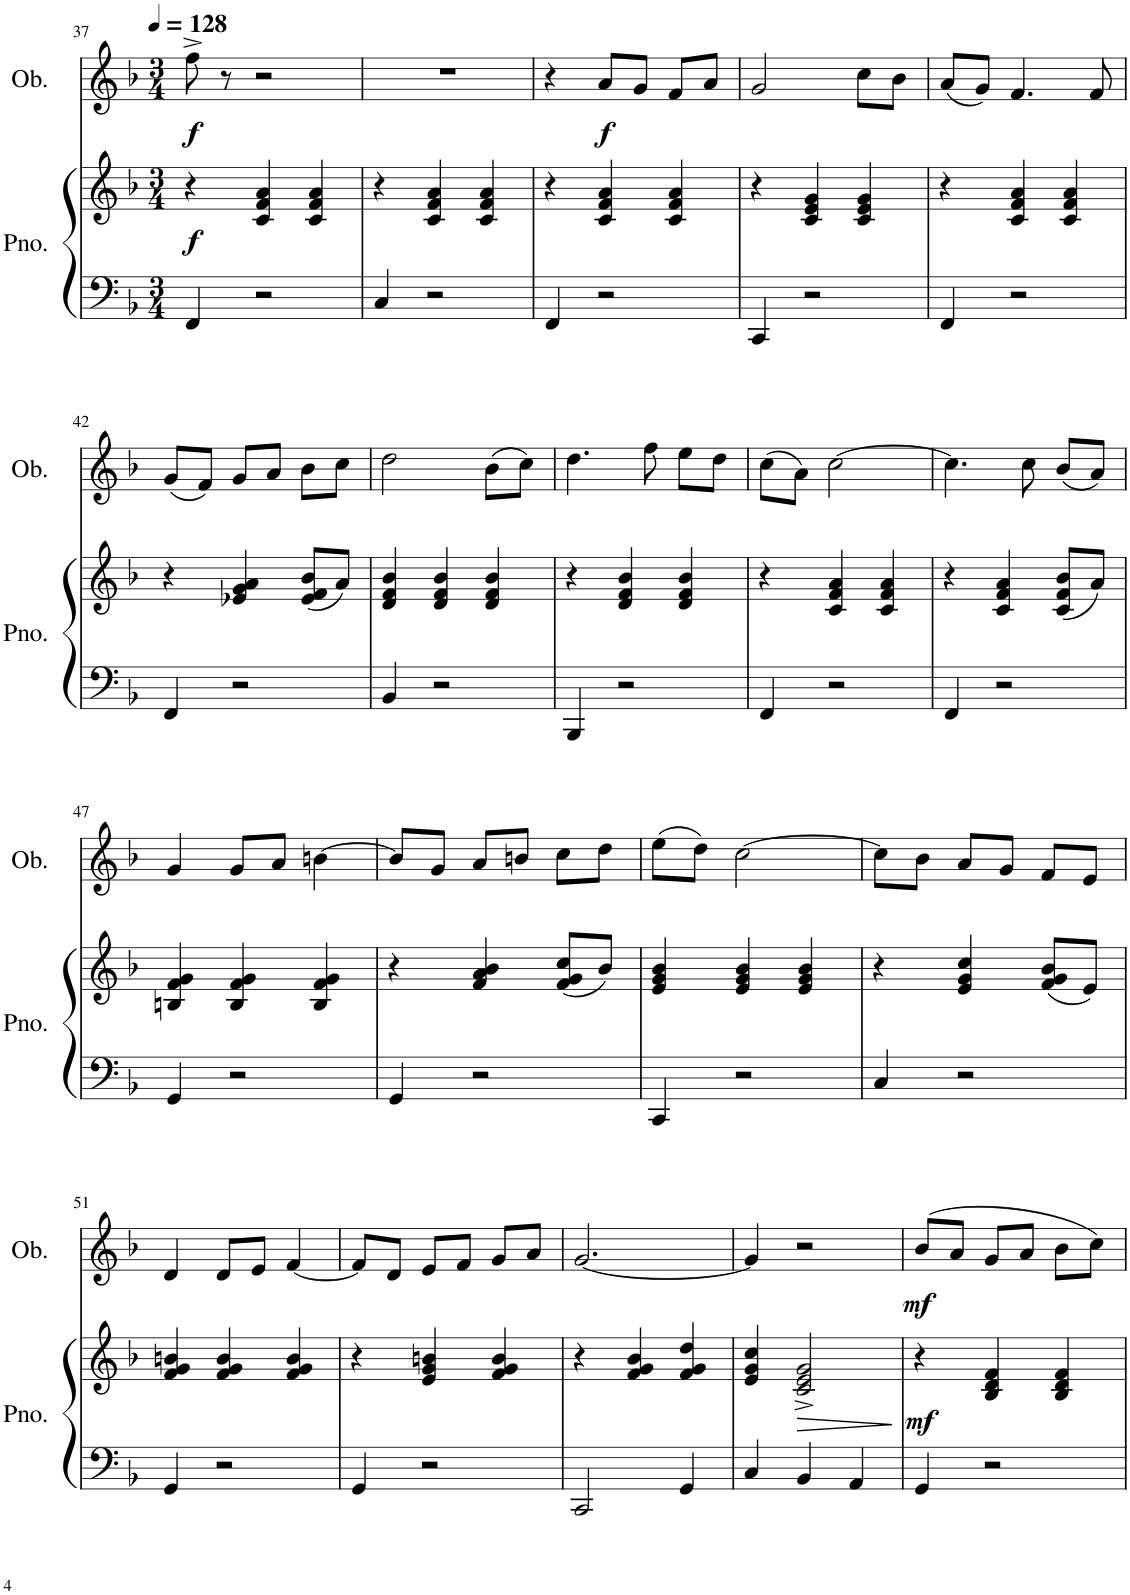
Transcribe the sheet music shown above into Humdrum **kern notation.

**kern	**kern	**dynam	**kern	**dynam
*part2	*part2	*part2	*part1	*part1
*staff3	*staff2	*staff2/3	*staff1	*staff1
*I"Piano	*	*	*I"Oboe	*
*I'Pno.	*	*	*I'Ob.	*
!!LO:PB:g=z
*clefF4	*clefG2	*	*clefG2	*
*k[b-]	*k[b-]	*	*k[b-]	*
*M3/4	*M3/4	*	*M3/4	*
*MM128	*MM128	*	*MM128	*
=37	=37	=37	=37	=37
!	!	!LO:DY:b	!	!LO:DY:b
4FF/	4r	f	8ff^\	f
.	.	.	8r	.
2r	4c/ 4f/ 4a/	.	2r	.
.	4c/ 4f/ 4a/	.	.	.
=38	=38	=38	=38	=38
4C/	4r	.	2.r	.
2r	4c/ 4f/ 4a/	.	.	.
.	4c/ 4f/ 4a/	.	.	.
=39	=39	=39	=39	=39
4FF/	4r	.	4r	.
!	!	!	!	!LO:DY:b
2r	4c/ 4f/ 4a/	.	8a/L	f
.	.	.	8g/J	.
.	4c/ 4f/ 4a/	.	8f/L	.
.	.	.	8a/J	.
=40	=40	=40	=40	=40
4CC/	4r	.	2g/	.
2r	4c/ 4e/ 4g/	.	.	.
.	4c/ 4e/ 4g/	.	8cc\L	.
.	.	.	8b-\J	.
=41	=41	=41	=41	=41
4FF/	4r	.	(8a/L	.
.	.	.	8g/J)	.
2r	4c/ 4f/ 4a/	.	4.f/	.
.	4c/ 4f/ 4a/	.	.	.
.	.	.	8f/	.
!!LO:LB:g=z
=42	=42	=42	=42	=42
4FF/	4r	.	(8g/L	.
.	.	.	8f/J)	.
2r	4e-X/ 4g/ 4a/	.	8g/L	.
.	.	.	8a/J	.
.	(8e-/ 8f/ 8b-/L	.	8b-\L	.
.	8a/J)	.	8cc\J	.
=43	=43	=43	=43	=43
4BB-/	4d/ 4f/ 4b-/	.	2dd\	.
2r	4d/ 4f/ 4b-/	.	.	.
.	4d/ 4f/ 4b-/	.	(8b-\L	.
.	.	.	8cc\J)	.
=44	=44	=44	=44	=44
4BBB-/	4r	.	4.dd\	.
2r	4d/ 4f/ 4b-/	.	.	.
.	.	.	8ff\	.
.	4d/ 4f/ 4b-/	.	8ee\L	.
.	.	.	8dd\J	.
=45	=45	=45	=45	=45
4FF/	4r	.	(8cc\L	.
.	.	.	8a\J)	.
2r	4c/ 4f/ 4a/	.	[2cc\	.
.	4c/ 4f/ 4a/	.	.	.
=46	=46	=46	=46	=46
4FF/	4r	.	4.cc\]	.
2r	4c/ 4f/ 4a/	.	.	.
.	.	.	8cc\	.
.	(8c/ 8f/ 8b-/L	.	(8b-/L	.
.	8a/J)	.	8a/J)	.
!!LO:LB:g=z
=47	=47	=47	=47	=47
4GG/	4Bn/ 4f/ 4g/	.	4g/	.
2r	4B/ 4f/ 4g/	.	8g/L	.
.	.	.	8a/J	.
.	4B/ 4f/ 4g/	.	[4bn\	.
=48	=48	=48	=48	=48
4GG/	4r	.	8b/L]	.
.	.	.	8g/J	.
2r	4f/ 4a/ 4b-/	.	8a/L	.
.	.	.	8bn/J	.
.	(8f/ 8g/ 8cc/L	.	8cc\L	.
.	8b-/J)	.	8dd\J	.
=49	=49	=49	=49	=49
4CC/	4e/ 4g/ 4b-/	.	(8ee\L	.
.	.	.	8dd\J)	.
2r	4e/ 4g/ 4b-/	.	[2cc\	.
.	4e/ 4g/ 4b-/	.	.	.
=50	=50	=50	=50	=50
4C/	4r	.	8cc\L]	.
.	.	.	8b-\J	.
2r	4e/ 4g/ 4cc/	.	8a/L	.
.	.	.	8g/J	.
.	(8f/ 8g/ 8b-/L	.	8f/L	.
.	8e/J)	.	8e/J	.
!!LO:LB:g=z
=51	=51	=51	=51	=51
4GG/	4f/ 4g/ 4bn/	.	4d/	.
2r	4f/ 4g/ 4b/	.	8d/L	.
.	.	.	8e/J	.
.	4f/ 4g/ 4b/	.	[4f/	.
=52	=52	=52	=52	=52
4GG/	4r	.	8f/L]	.
.	.	.	8d/J	.
2r	4e/ 4g/ 4bn/	.	8e/L	.
.	.	.	8f/J	.
.	4f/ 4g/ 4b/	.	8g/L	.
.	.	.	8a/J	.
=53	=53	=53	=53	=53
2CC/	4r	.	[2.g/	.
.	4f/ 4g/ 4b-/	.	.	.
4GG/	4f/ 4g/ 4dd/	.	.	.
=54	=54	=54	=54	=54
4C/	4e/ 4g/ 4cc/	.	4g/]	.
!	!	!LO:HP:b	!	!
4BB-/	2c/^ 2e/^ 2g/^	>	2r	.
4AA/	.	.	.	.
.	.	]	.	.
=55	=55	=55	=55	=55
!	!	!LO:DY:b	!	!LO:DY:b
4GG/	4r	mf	(8b-/L	mf
.	.	.	8a/J	.
2r	4B-/ 4d/ 4f/	.	8g/L	.
.	.	.	8a/J	.
.	4B-/ 4d/ 4f/	.	8b-\L	.
.	.	.	8cc\J)	.
=	=	=	=	=
*-	*-	*-	*-	*-
